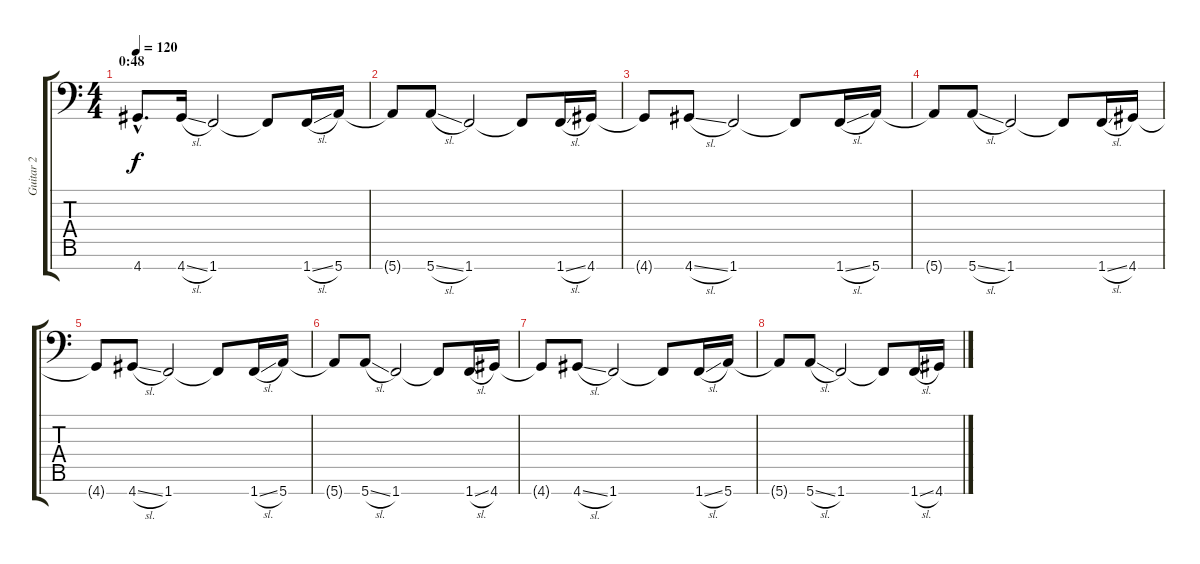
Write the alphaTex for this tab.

\track ("Guitar 2" "Guitar 2") {instrument distortionguitar}
\staff {score tabs}
\tuning (Bb3 Gb3 Db3 Ab2 Eb2 Bb1 E1) {hide}
\ts (4 4)
\section ("" "0:48")
\tempo 120
\clef f4
\ks c
4.7{hac}.8{d dy f} 4.7{sl}.16 1.7.2 1.7{t}.8 1.7{sl}.16 5.7.16 |
5.7{t}.8 5.7{sl}.8 1.7.2 1.7{t}.8 1.7{sl}.16 4.7.16 |
4.7{t}.8 4.7{sl}.8 1.7.2 1.7{t}.8 1.7{sl}.16 5.7.16 |
5.7{t}.8 5.7{sl}.8 1.7.2 1.7{t}.8 1.7{sl}.16 4.7.16 |
4.7{t}.8 4.7{sl}.8 1.7.2 1.7{t}.8 1.7{sl}.16 5.7.16 |
5.7{t}.8 5.7{sl}.8 1.7.2 1.7{t}.8 1.7{sl}.16 4.7.16 |
4.7{t}.8 4.7{sl}.8 1.7.2 1.7{t}.8 1.7{sl}.16 5.7.16 |
5.7{t}.8 5.7{sl}.8 1.7.2 1.7{t}.8 1.7{sl}.16 4.7.16
